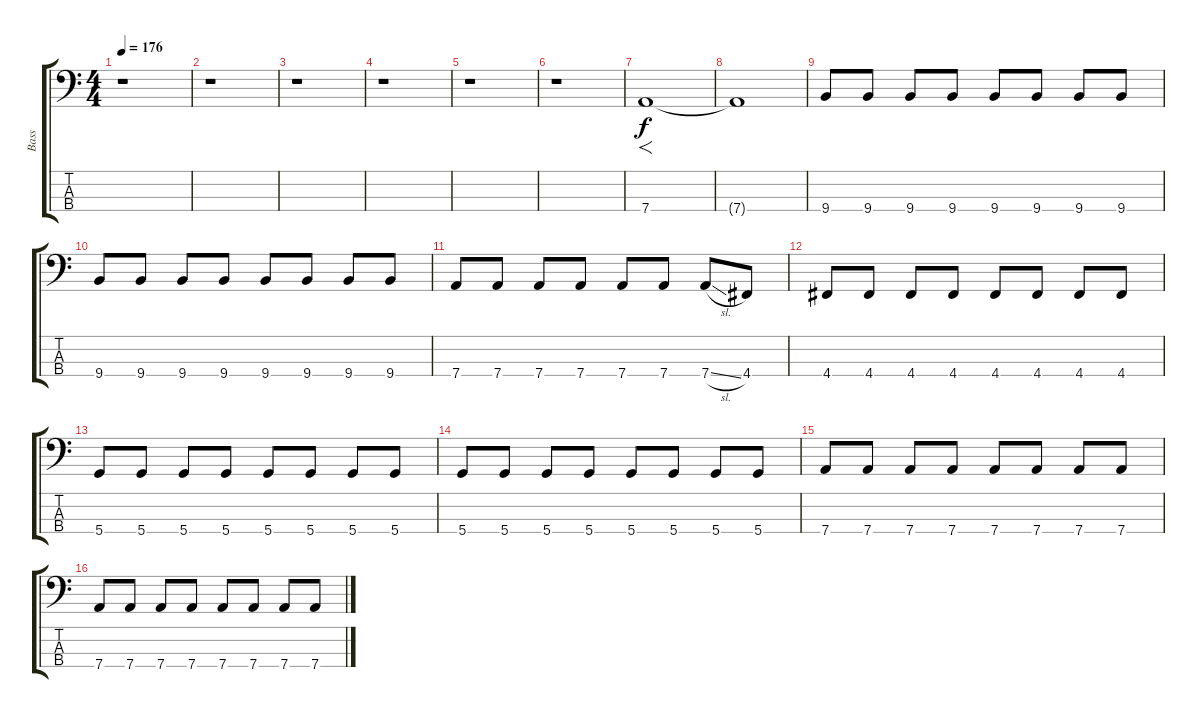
\track ("Bass" "Bass") {instrument electricbassfinger}
\staff {score tabs}
\tuning (G2 D2 A1 D1) {hide}
\ts (4 4)
\tempo 176
\clef f4
\ks c
r.1{dy f} |
r.1 |
r.1 |
r.1 |
r.1 |
r.1 |
7.4.1{f} |
7.4{t}.1 |
9.4.8 9.4.8 9.4.8 9.4.8 9.4.8 9.4.8 9.4.8 9.4.8 |
9.4.8 9.4.8 9.4.8 9.4.8 9.4.8 9.4.8 9.4.8 9.4.8 |
7.4.8 7.4.8 7.4.8 7.4.8 7.4.8 7.4.8 7.4{sl}.8 4.4.8 |
4.4.8 4.4.8 4.4.8 4.4.8 4.4.8 4.4.8 4.4.8 4.4.8 |
5.4.8 5.4.8 5.4.8 5.4.8 5.4.8 5.4.8 5.4.8 5.4.8 |
5.4.8 5.4.8 5.4.8 5.4.8 5.4.8 5.4.8 5.4.8 5.4.8 |
7.4.8 7.4.8 7.4.8 7.4.8 7.4.8 7.4.8 7.4.8 7.4.8 |
7.4.8 7.4.8 7.4.8 7.4.8 7.4.8 7.4.8 7.4.8 7.4.8
